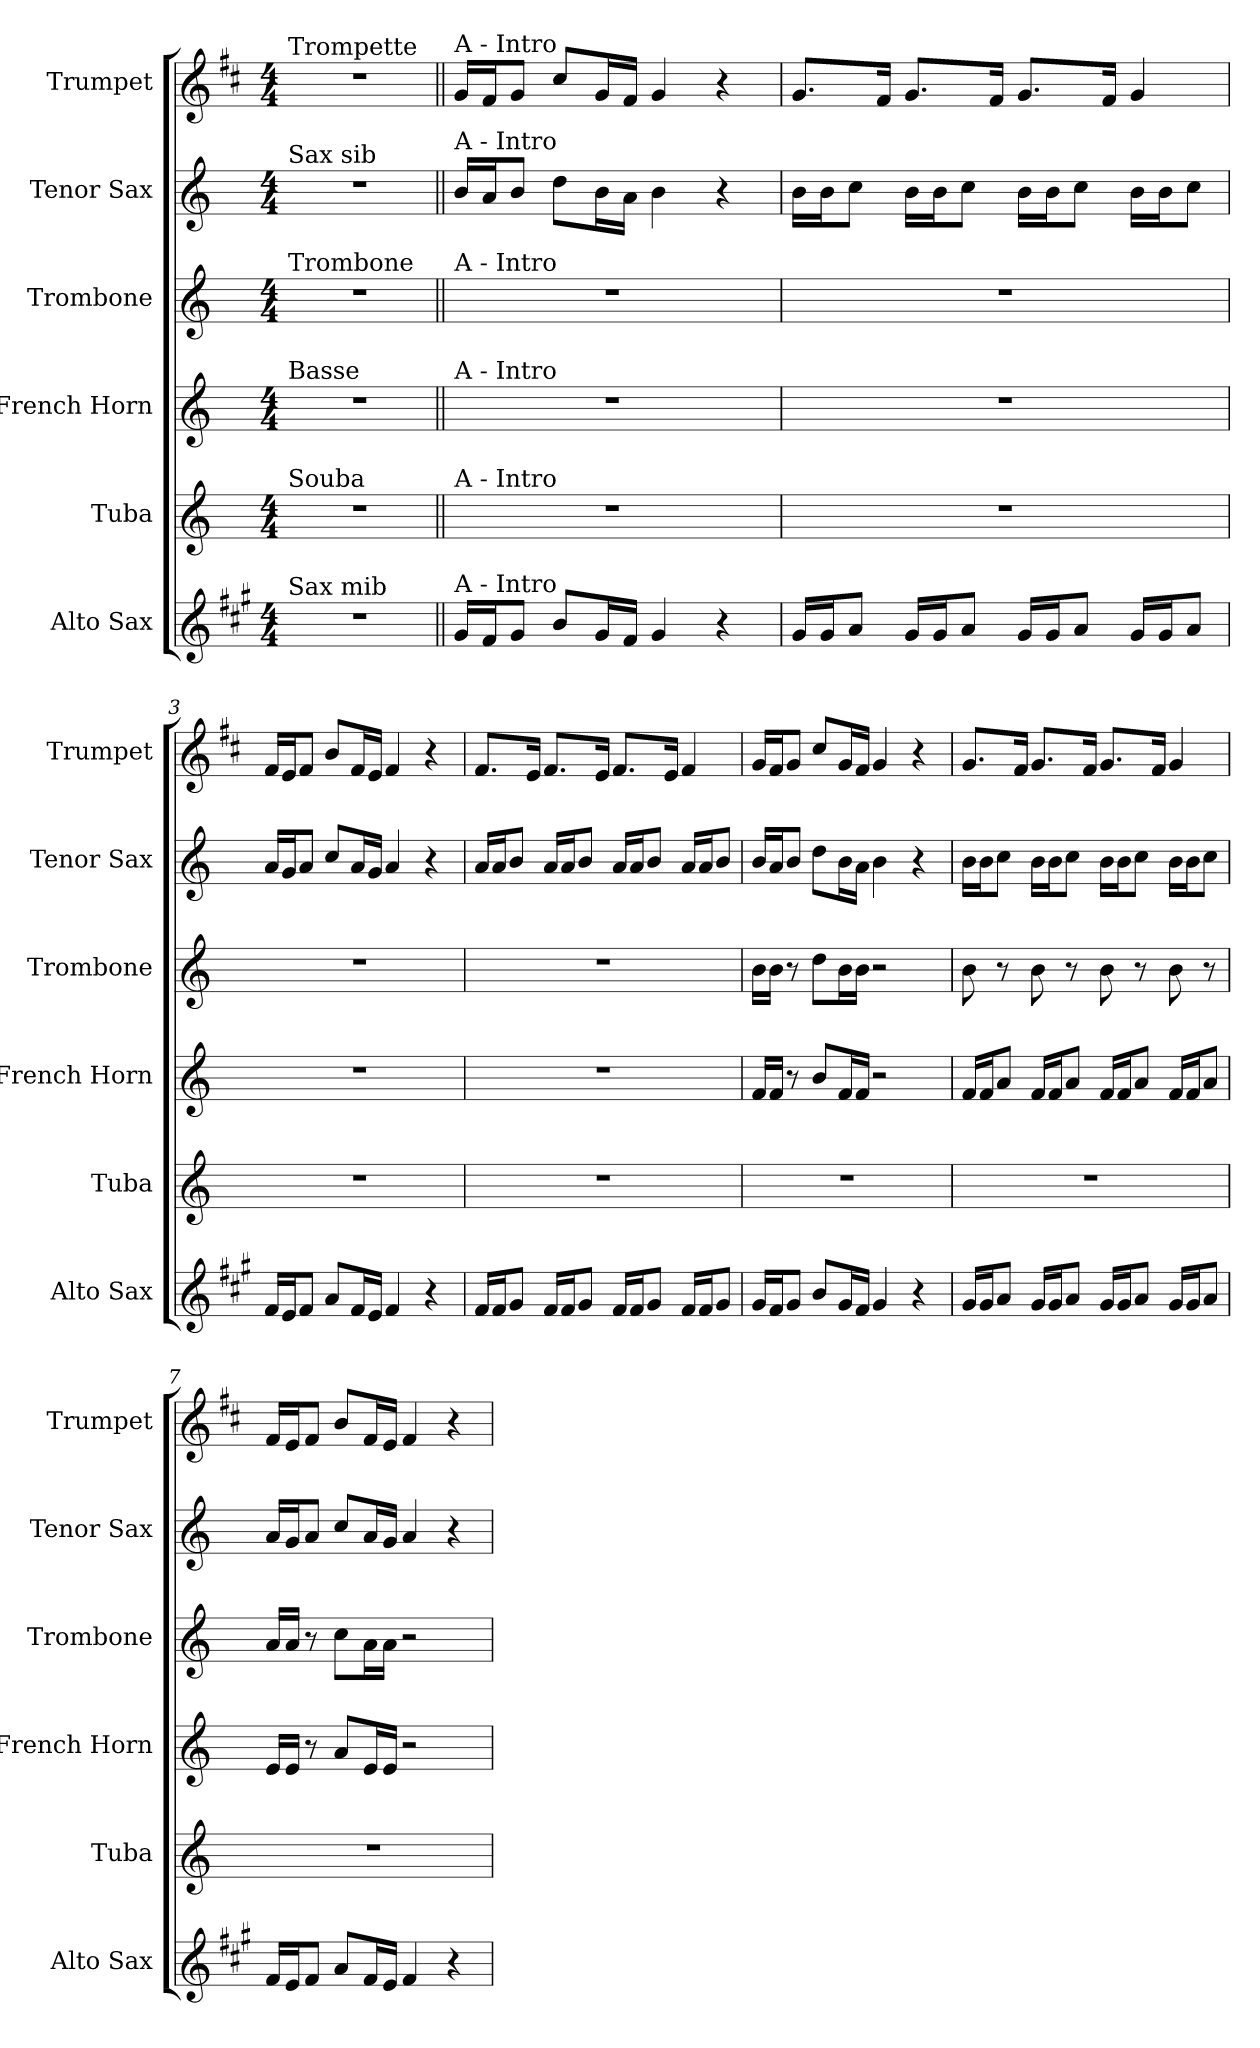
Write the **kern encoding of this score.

**kern	**kern	**kern	**kern	**kern	**kern
*part6	*part5	*part4	*part3	*part2	*part1
*staff6	*staff5	*staff4	*staff3	*staff2	*staff1
*I"Alto Sax	*I"Tuba	*I"French Horn	*I"Trombone	*I"Tenor Sax	*I"Trumpet
*I'Alto Sax	*I'Tuba	*I'French Horn	*I'Trombone	*I'Tenor Sax	*I'Trumpet
*clefG2	*clefG2	*clefG2	*clefG2	*clefG2	*clefG2
*ITrd5c9	*ITrd15c26	*ITrd8c14	*ITrd8c14	*ITrd8c14	*ITrd1c2
*k[]	*k[]	*k[]	*k[]	*k[]	*k[]
*M4/4	*M4/4	*M4/4	*M4/4	*M4/4	*M4/4
=	=	=	=	=	=
!	!	!	!	!	!LO:TX:a:t=Trompette
!	!	!	!	!LO:TX:a:t=Sax sib	!
!	!	!	!LO:TX:a:t=Trombone	!	!
!	!	!LO:TX:a:t=Basse	!	!	!
!	!LO:TX:a:t=Souba	!	!	!	!
!LO:TX:a:t=Sax mib	!	!	!	!	!
1r	1r	1r	1r	1r	1r
=1||	=1||	=1||	=1||	=1||	=1||
!	!	!	!	!	!LO:TX:a:t=A - Intro
!	!	!	!	!LO:TX:a:t=A - Intro	!
!	!	!	!LO:TX:a:t=A - Intro	!	!
!	!	!LO:TX:a:t=A - Intro	!	!	!
!	!LO:TX:a:t=A - Intro	!	!	!	!
!LO:TX:a:t=A - Intro	!	!	!	!	!
16BLL	1r	1r	1r	16BLL	16fLL
16AJ	.	.	.	16AJ	16eJ
8BJ	.	.	.	8BJ	8fJ
8dL	.	.	.	8dL	8bL
16BL	.	.	.	16BL	16fL
16AJJ	.	.	.	16AJJ	16eJJ
4B	.	.	.	4B	4f
4r	.	.	.	4r	4r
=2	=2	=2	=2	=2	=2
16BLL	1r	1r	1r	16BLL	8.fL
16BJ	.	.	.	16BJ	.
8cJ	.	.	.	8cJ	.
.	.	.	.	.	16eJk
16BLL	.	.	.	16BLL	8.fL
16BJ	.	.	.	16BJ	.
8cJ	.	.	.	8cJ	.
.	.	.	.	.	16eJk
16BLL	.	.	.	16BLL	8.fL
16BJ	.	.	.	16BJ	.
8cJ	.	.	.	8cJ	.
.	.	.	.	.	16eJk
16BLL	.	.	.	16BLL	4f
16BJ	.	.	.	16BJ	.
8cJ	.	.	.	8cJ	.
=3	=3	=3	=3	=3	=3
16ALL	1r	1r	1r	16ALL	16eLL
16GJ	.	.	.	16GJ	16dJ
8AJ	.	.	.	8AJ	8eJ
8cL	.	.	.	8cL	8aL
16AL	.	.	.	16AL	16eL
16GJJ	.	.	.	16GJJ	16dJJ
4A	.	.	.	4A	4e
4r	.	.	.	4r	4r
=4	=4	=4	=4	=4	=4
16ALL	1r	1r	1r	16ALL	8.eL
16AJ	.	.	.	16AJ	.
8BJ	.	.	.	8BJ	.
.	.	.	.	.	16dJk
16ALL	.	.	.	16ALL	8.eL
16AJ	.	.	.	16AJ	.
8BJ	.	.	.	8BJ	.
.	.	.	.	.	16dJk
16ALL	.	.	.	16ALL	8.eL
16AJ	.	.	.	16AJ	.
8BJ	.	.	.	8BJ	.
.	.	.	.	.	16dJk
16ALL	.	.	.	16ALL	4e
16AJ	.	.	.	16AJ	.
8BJ	.	.	.	8BJ	.
=5	=5	=5	=5	=5	=5
16BLL	1r	16FLL	16BLL	16BLL	16fLL
16AJ	.	16FJJ	16BJJ	16AJ	16eJ
8BJ	.	8r	8r	8BJ	8fJ
8dL	.	8BL	8dL	8dL	8bL
16BL	.	16FL	16BL	16BL	16fL
16AJJ	.	16FJJ	16BJJ	16AJJ	16eJJ
4B	.	2r	2r	4B	4f
4r	.	.	.	4r	4r
=6	=6	=6	=6	=6	=6
16BLL	1r	16FLL	8B	16BLL	8.fL
16BJ	.	16FJ	.	16BJ	.
8cJ	.	8AJ	8r	8cJ	.
.	.	.	.	.	16eJk
16BLL	.	16FLL	8B	16BLL	8.fL
16BJ	.	16FJ	.	16BJ	.
8cJ	.	8AJ	8r	8cJ	.
.	.	.	.	.	16eJk
16BLL	.	16FLL	8B	16BLL	8.fL
16BJ	.	16FJ	.	16BJ	.
8cJ	.	8AJ	8r	8cJ	.
.	.	.	.	.	16eJk
16BLL	.	16FLL	8B	16BLL	4f
16BJ	.	16FJ	.	16BJ	.
8cJ	.	8AJ	8r	8cJ	.
=7	=7	=7	=7	=7	=7
16ALL	1r	16ELL	16ALL	16ALL	16eLL
16GJ	.	16EJJ	16AJJ	16GJ	16dJ
8AJ	.	8r	8r	8AJ	8eJ
8cL	.	8AL	8cL	8cL	8aL
16AL	.	16EL	16AL	16AL	16eL
16GJJ	.	16EJJ	16AJJ	16GJJ	16dJJ
4A	.	2r	2r	4A	4e
4r	.	.	.	4r	4r
=	=	=	=	=	=
*-	*-	*-	*-	*-	*-
